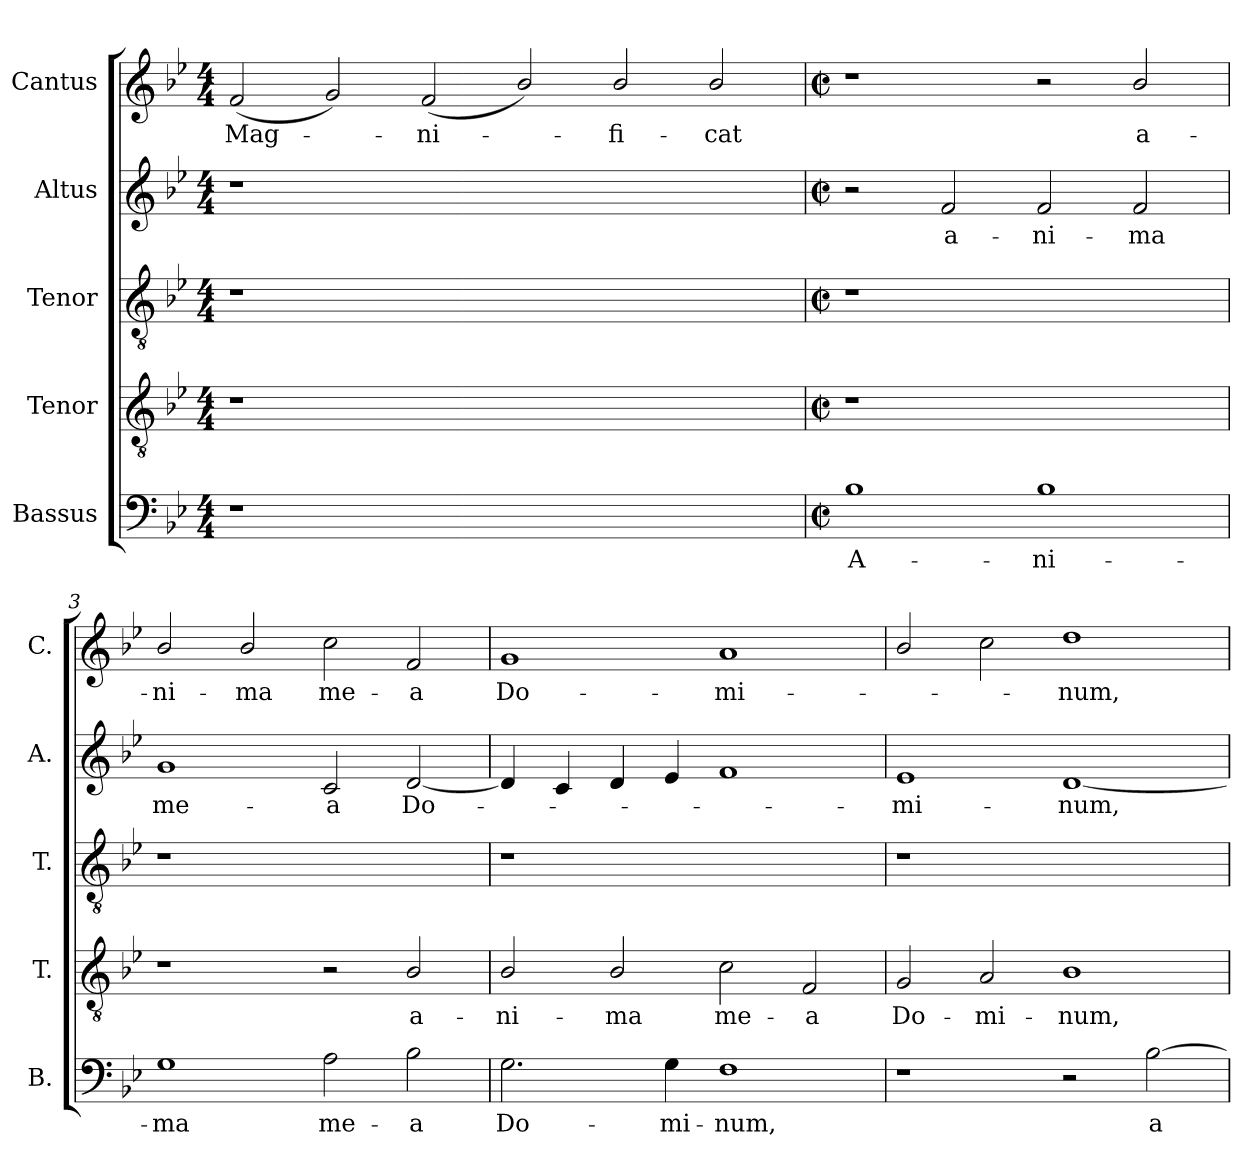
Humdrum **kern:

**kern	**text	**kern	**text	**kern	**kern	**text	**kern	**text
*part5	*part5	*part4	*part4	*part3	*part2	*part2	*part1	*part1
*staff5	*staff5	*staff4	*staff4	*staff3	*staff2	*staff2	*staff1	*staff1
*I"Bassus	*	*I"Tenor	*	*I"Tenor	*I"Altus	*	*I"Cantus	*
*I'B.	*	*I'T.	*	*I'T.	*I'A.	*	*I'C.	*
!!LO:PB:g=z
*clefF4	*	*clefGv2	*	*clefGv2	*clefG2	*	*clefG2	*
*	*	*ITrd7c12	*	*ITrd7c12	*	*	*	*
*k[b-e-]	*	*k[b-e-]	*	*k[b-e-]	*k[b-e-]	*	*k[b-e-]	*
*B-:	*	*B-:	*	*B-:	*B-:	*	*B-:	*
*M4/4	*	*M4/4	*	*M4/4	*M4/4	*	*M4/4	*
=1	=1	=1	=1	=1	=1	=1	=1	=1
!LO:N:vis=1	!	!LO:N:vis=1	!	!LO:N:vis=1	!LO:N:vis=1	!	!	!
!	!	!	!	!	!	!	!	!LO:LY:b:color=#000000
1r	.	1r	.	1r	1r	.	(2fi/	Mag-
.	.	.	.	.	.	.	2gi/)	.
!	!	!	!	!	!	!	!	!LO:LY:b:color=#000000
0ryy	.	0ryy	.	0ryy	0ryy	.	(2fi/	-ni-
.	.	.	.	.	.	.	2b-i/)	.
!	!	!	!	!	!	!	!	!LO:LY:b:color=#000000
.	.	.	.	.	.	.	2b-i/	-fi-
!	!	!	!	!	!	!	!	!LO:LY:b:color=#000000
.	.	.	.	.	.	.	2b-i/	-cat
=2	=2	=2	=2	=2	=2	=2	=2	=2
*M2/2	*	*M2/2	*	*M2/2	*M2/2	*	*M2/2	*
*met(c|)	*	*met(c|)	*	*met(c|)	*met(c|)	*	*met(c|)	*
!	!LO:LY:b:color=#000000	!LO:N:vis=1	!	!LO:N:vis=1	!	!	!	!
1B-i	A-	1r	.	1r	2r	.	1r	.
!	!	!	!	!	!	!LO:LY:b:color=#000000	!	!
.	.	.	.	.	2fi/	a-	.	.
!	!LO:LY:b:color=#000000	!	!	!	!	!	!	!
!	!	!	!	!	!	!LO:LY:b:color=#000000	!	!
1B-i	-ni-	1ryy	.	1ryy	2fi/	-ni-	2r	.
!	!	!	!	!	!	!LO:LY:b:color=#000000	!	!
!	!	!	!	!	!	!	!	!LO:LY:b:color=#000000
.	.	.	.	.	2fi/	-ma	2b-i/	a-
=3	=3	=3	=3	=3	=3	=3	=3	=3
!	!LO:LY:b:color=#000000	!	!	!LO:N:vis=1	!	!	!	!
!	!	!	!	!	!	!LO:LY:b:color=#000000	!	!
!	!	!	!	!	!	!	!	!LO:LY:b:color=#000000
1Gi	-ma	1r	.	1r	1gi	me-	2b-i/	-ni-
!	!	!	!	!	!	!	!	!LO:LY:b:color=#000000
.	.	.	.	.	.	.	2b-i/	-ma
!	!LO:LY:b:color=#000000	!	!	!	!	!	!	!
!	!	!	!	!	!	!LO:LY:b:color=#000000	!	!
!	!	!	!	!	!	!	!	!LO:LY:b:color=#000000
2Ai\	me-	2r	.	1ryy	2ci/	-a	2cci\	me-
!	!LO:LY:b:color=#000000	!	!	!	!	!	!	!
!	!	!	!LO:LY:b:color=#000000	!	!	!	!	!
!	!	!	!	!	!	!LO:LY:b:color=#000000	!	!
!	!	!	!	!	!	!	!	!LO:LY:b:color=#000000
2B-i\	-a	2BB-i/	a-	.	[<2di/	Do-	2fi/	-a
=4	=4	=4	=4	=4	=4	=4	=4	=4
!	!LO:LY:b:color=#000000	!	!	!	!	!	!	!
!	!	!	!LO:LY:b:color=#000000	!LO:N:vis=1	!	!	!	!
!	!	!	!	!	!	!	!	!LO:LY:b:color=#000000
2.Gi\	Do-	2BB-i/	-ni-	1r	4di/]	.	1gi	Do-
.	.	.	.	.	4ci/	.	.	.
!	!	!	!LO:LY:b:color=#000000	!	!	!	!	!
.	.	2BB-i/	-ma	.	4di/	.	.	.
!	!LO:LY:b:color=#000000	!	!	!	!	!	!	!
4Gi\	-mi-	.	.	.	4e-i/	.	.	.
!	!LO:LY:b:color=#000000	!	!	!	!	!	!	!
!	!	!	!LO:LY:b:color=#000000	!	!	!	!	!
!	!	!	!	!	!	!	!	!LO:LY:b:color=#000000
1Fi	-num,	2Ci\	me-	1ryy	1fi	.	1ai	-mi-
!	!	!	!LO:LY:b:color=#000000	!	!	!	!	!
.	.	2FFi/	-a	.	.	.	.	.
=5	=5	=5	=5	=5	=5	=5	=5	=5
!	!	!	!LO:LY:b:color=#000000	!LO:N:vis=1	!	!	!	!
!	!	!	!	!	!	!LO:LY:b:color=#000000	!	!
1r	.	2GGi/	Do-	1r	1e-i	-mi-	2b-i/	.
!	!	!	!LO:LY:b:color=#000000	!	!	!	!	!
.	.	2AAi/	-mi-	.	.	.	2cci\	.
!	!	!	!LO:LY:b:color=#000000	!	!	!	!	!
!	!	!	!	!	!	!LO:LY:b:color=#000000	!	!
!	!	!	!	!	!	!	!	!LO:LY:b:color=#000000
2r	.	1BB-i	-num,	1ryy	[<1di	-num,	1ddi	-num,
!	!LO:LY:b:color=#000000	!	!	!	!	!	!	!
[>2B-i\	a-	.	.	.	.	.	.	.
=	=	=	=	=	=	=	=	=
*-	*-	*-	*-	*-	*-	*-	*-	*-
